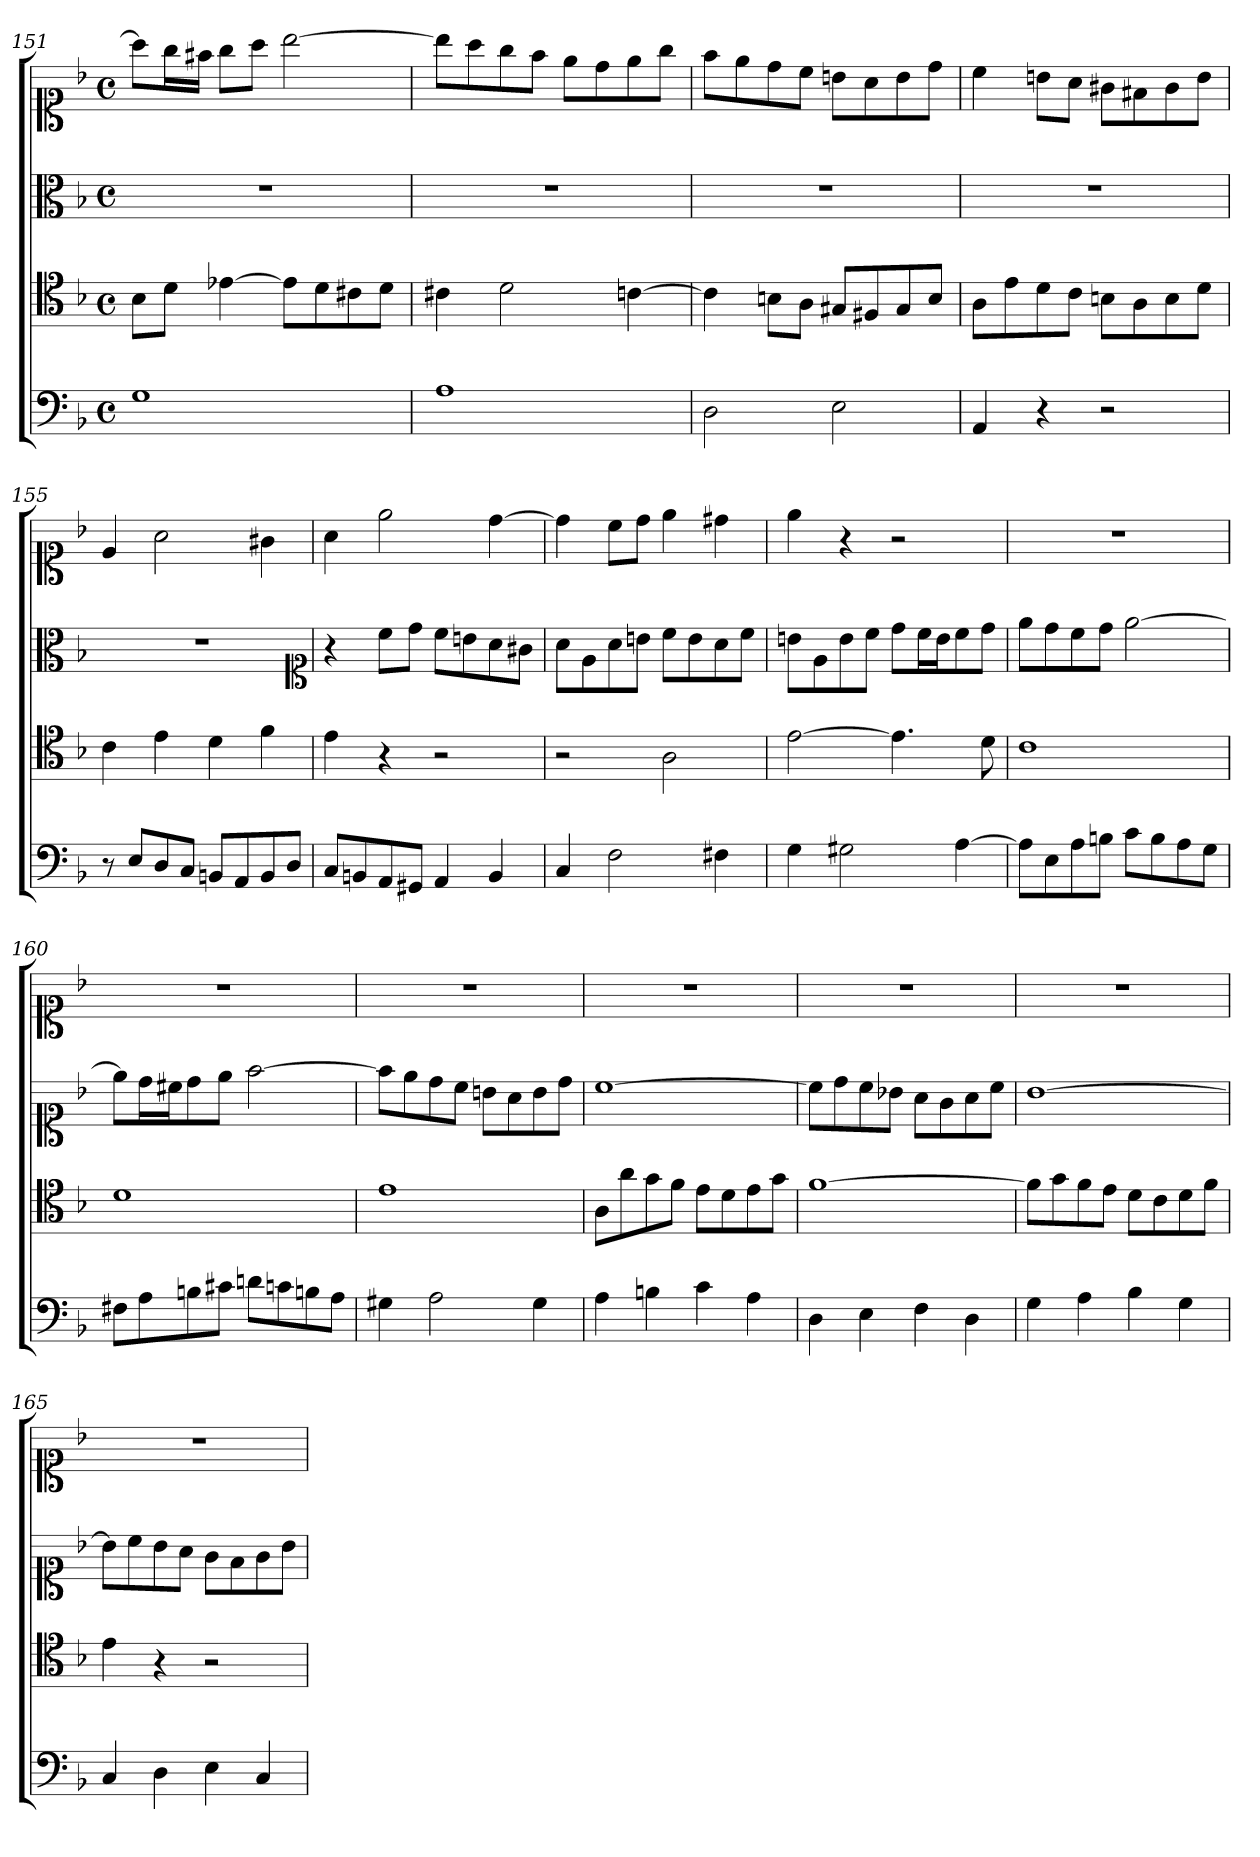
**kern	**kern	**kern	**kern
*part4	*part3	*part2	*part1
*staff4	*staff3	*staff2	*staff1
*clefF4	*clefC4	*clefC3	*clefC1
*k[b-]	*k[b-]	*k[b-]	*k[b-]
*M4/4	*M4/4	*M4/4	*M4/4
*met(c)	*met(c)	*met(c)	*met(c)
=151	=151	=151	=151
1G	8B-L	1r	8aaL]
.	8dJ	.	16ggL
.	.	.	16ff#XJJ
.	[4e-X	.	8ggL
.	.	.	8aaJ
.	8e-L]	.	[2bb-
.	8d	.	.
.	8c#X	.	.
.	8dJ	.	.
=152	=152	=152	=152
1A	4c#X	1r	8bb-L]
.	.	.	8aa
.	2d	.	8gg
.	.	.	8ffJ
.	.	.	8eeL
.	.	.	8dd
.	[4cn	.	8ee
.	.	.	8ggJ
=153	=153	=153	=153
2D	4c]	1r	8ffL
.	.	.	8ee
.	8BnL	.	8dd
.	8AJ	.	8ccJ
2E	8G#XL	.	8bnL
.	8F#X	.	8a
.	8G#	.	8b
.	8BJ	.	8ddJ
=154	=154	=154	=154
4AA	8AL	1r	4cc
.	8e	.	.
4r	8d	.	8bnL
.	8cJ	.	8aJ
2r	8BnL	.	8g#XL
.	8A	.	8f#X
.	8B	.	8g#
.	8dJ	.	8bJ
=155	=155	=155	=155
8r	4c	1r	4e
8E/L	.	.	.
8D/	4e	.	2a
8C/J	.	.	.
8BBnL	4d	.	.
8AA	.	.	.
8BB	4f	.	4g#X
8DJ	.	.	.
*	*	*clefC1	*
=156	=156	=156	=156
8CL	4e	4r	4a
8BBn	.	.	.
8AA	4r	8ccL	2ee
8GG#XJ	.	8ddJ	.
4AA	2r	8ccL	.
.	.	8bn	.
4BB	.	8a	[4dd
.	.	8g#XJ	.
=157	=157	=157	=157
4C	2r	8aL	4dd]
.	.	8e	.
2F	.	8a	8ccL
.	.	8bnJ	8ddJ
.	2A	8ccL	4ee
.	.	8b	.
4F#X	.	8a	4dd#X
.	.	8ccJ	.
=158	=158	=158	=158
4G	[2e	8bnL	4ee
.	.	8e	.
2G#X	.	8b	4r
.	.	8ccJ	.
.	4.e]	8ddL	2r
.	.	16ccL	.
.	.	16bJ	.
[4A	.	8cc	.
.	8d	8ddJ	.
=159	=159	=159	=159
8AL]	1c	8eeL	1r
8E	.	8dd	.
8A	.	8cc	.
8BnJ	.	8ddJ	.
8cL	.	[2ee	.
8B	.	.	.
8A	.	.	.
8GJ	.	.	.
=160	=160	=160	=160
8F#XL	1d	8eeL]	1r
8A	.	16ddL	.
.	.	16cc#XJ	.
8Bn	.	8dd	.
8c#XJ	.	8eeJ	.
8dnL	.	[2ff	.
8cn	.	.	.
8Bn	.	.	.
8AJ	.	.	.
=161	=161	=161	=161
4G#X	1e	8ffL]	1r
.	.	8ee	.
2A	.	8dd	.
.	.	8ccJ	.
.	.	8bnL	.
.	.	8a	.
4G#	.	8b	.
.	.	8ddJ	.
=162	=162	=162	=162
4A	8AL	[1cc	1r
.	8a	.	.
4Bn	8g	.	.
.	8fJ	.	.
4c	8eL	.	.
.	8d	.	.
4A	8e	.	.
.	8gJ	.	.
=163	=163	=163	=163
4D	[1f	8ccL]	1r
.	.	8dd	.
4E	.	8cc	.
.	.	8b-XJ	.
4F	.	8aL	.
.	.	8g	.
4D	.	8a	.
.	.	8ccJ	.
=164	=164	=164	=164
4G	8fL]	[1b-	1r
.	8g	.	.
4A	8f	.	.
.	8eJ	.	.
4B-	8dL	.	.
.	8c	.	.
4G	8d	.	.
.	8fJ	.	.
=165	=165	=165	=165
4C	4e	8b-L]	1r
.	.	8cc	.
4D	4r	8b-	.
.	.	8aJ	.
4E	2r	8gL	.
.	.	8f	.
4C	.	8g	.
.	.	8b-J	.
=	=	=	=
*-	*-	*-	*-
